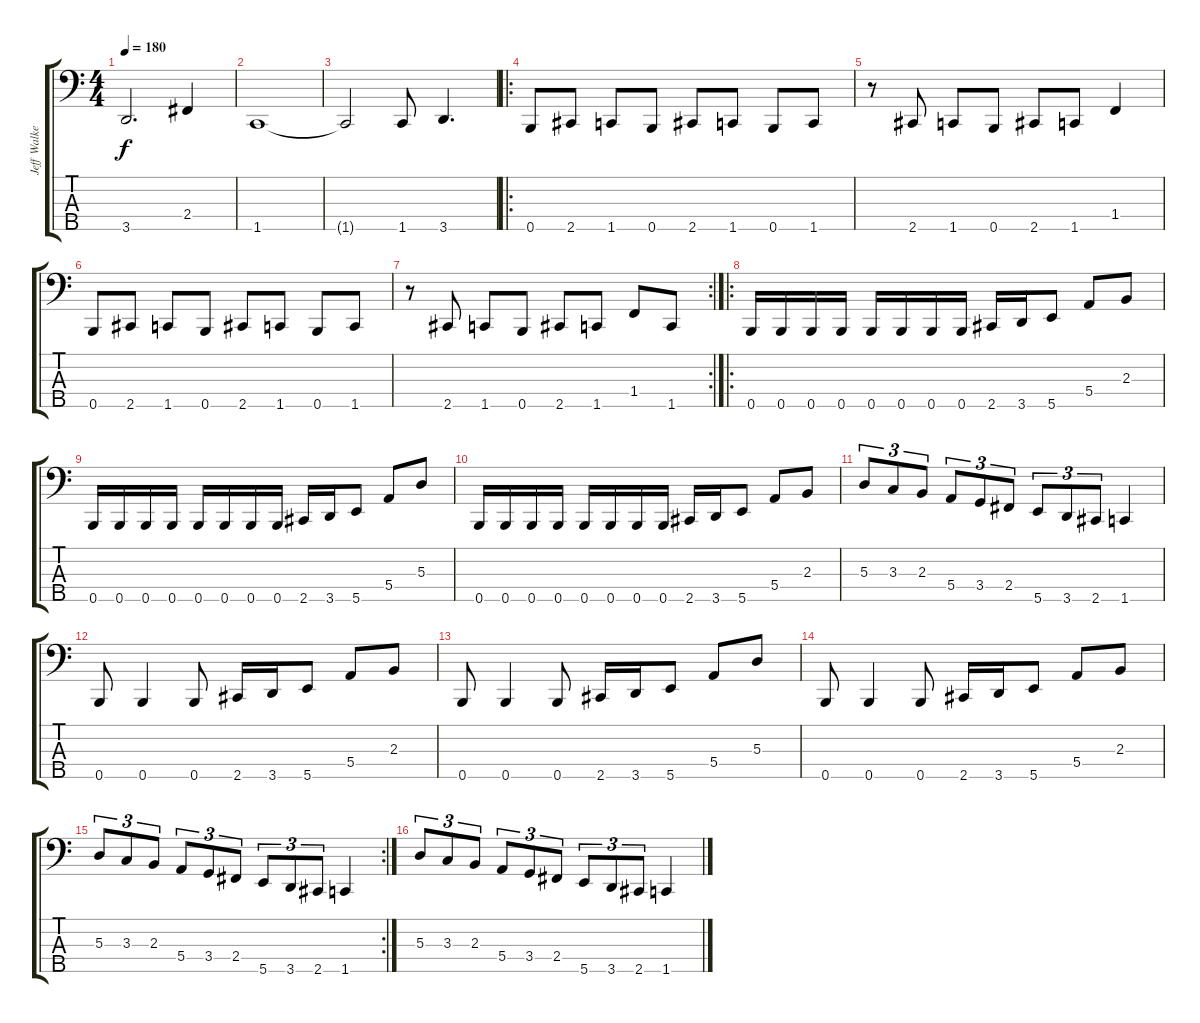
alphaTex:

\track ("Jeff Walker" "Jeff Walke") {instrument electricbasspick}
\staff {score tabs}
\tuning (G2 D2 A1 E1 B0) {hide}
\ts (4 4)
\tempo 180
\clef f4
\ks c
3.5{t}.2{d dy f} 2.4.4 |
1.5.1 |
1.5{t}.2 1.5.8 3.5.4{d} |
\ro
0.5.8 2.5.8 1.5.8 0.5.8 2.5.8 1.5.8 0.5.8 1.5.8 |
r.8 2.5.8 1.5.8 0.5.8 2.5.8 1.5.8 1.4.4 |
0.5.8 2.5.8 1.5.8 0.5.8 2.5.8 1.5.8 0.5.8 1.5.8 |
\rc 2
r.8 2.5.8 1.5.8 0.5.8 2.5.8 1.5.8 1.4.8 1.5.8 |
\ro
0.5.16 0.5.16 0.5.16 0.5.16 0.5.16 0.5.16 0.5.16 0.5.16 2.5.16 3.5.16 5.5.8 5.4.8 2.3.8 |
0.5.16 0.5.16 0.5.16 0.5.16 0.5.16 0.5.16 0.5.16 0.5.16 2.5.16 3.5.16 5.5.8 5.4.8 5.3.8 |
0.5.16 0.5.16 0.5.16 0.5.16 0.5.16 0.5.16 0.5.16 0.5.16 2.5.16 3.5.16 5.5.8 5.4.8 2.3.8 |
5.3.8{tu (3 2)} 3.3.8{tu (3 2)} 2.3.8{tu (3 2)} 5.4.8{tu (3 2)} 3.4.8{tu (3 2)} 2.4.8{tu (3 2)} 5.5.8{tu (3 2)} 3.5.8{tu (3 2)} 2.5.8{tu (3 2)} 1.5.4 |
0.5.8 0.5.4 0.5.8 2.5.16 3.5.16 5.5.8 5.4.8 2.3.8 |
0.5.8 0.5.4 0.5.8 2.5.16 3.5.16 5.5.8 5.4.8 5.3.8 |
0.5.8 0.5.4 0.5.8 2.5.16 3.5.16 5.5.8 5.4.8 2.3.8 |
\rc 2
5.3.8{tu (3 2)} 3.3.8{tu (3 2)} 2.3.8{tu (3 2)} 5.4.8{tu (3 2)} 3.4.8{tu (3 2)} 2.4.8{tu (3 2)} 5.5.8{tu (3 2)} 3.5.8{tu (3 2)} 2.5.8{tu (3 2)} 1.5.4 |
5.3.8{tu (3 2)} 3.3.8{tu (3 2)} 2.3.8{tu (3 2)} 5.4.8{tu (3 2)} 3.4.8{tu (3 2)} 2.4.8{tu (3 2)} 5.5.8{tu (3 2)} 3.5.8{tu (3 2)} 2.5.8{tu (3 2)} 1.5.4
